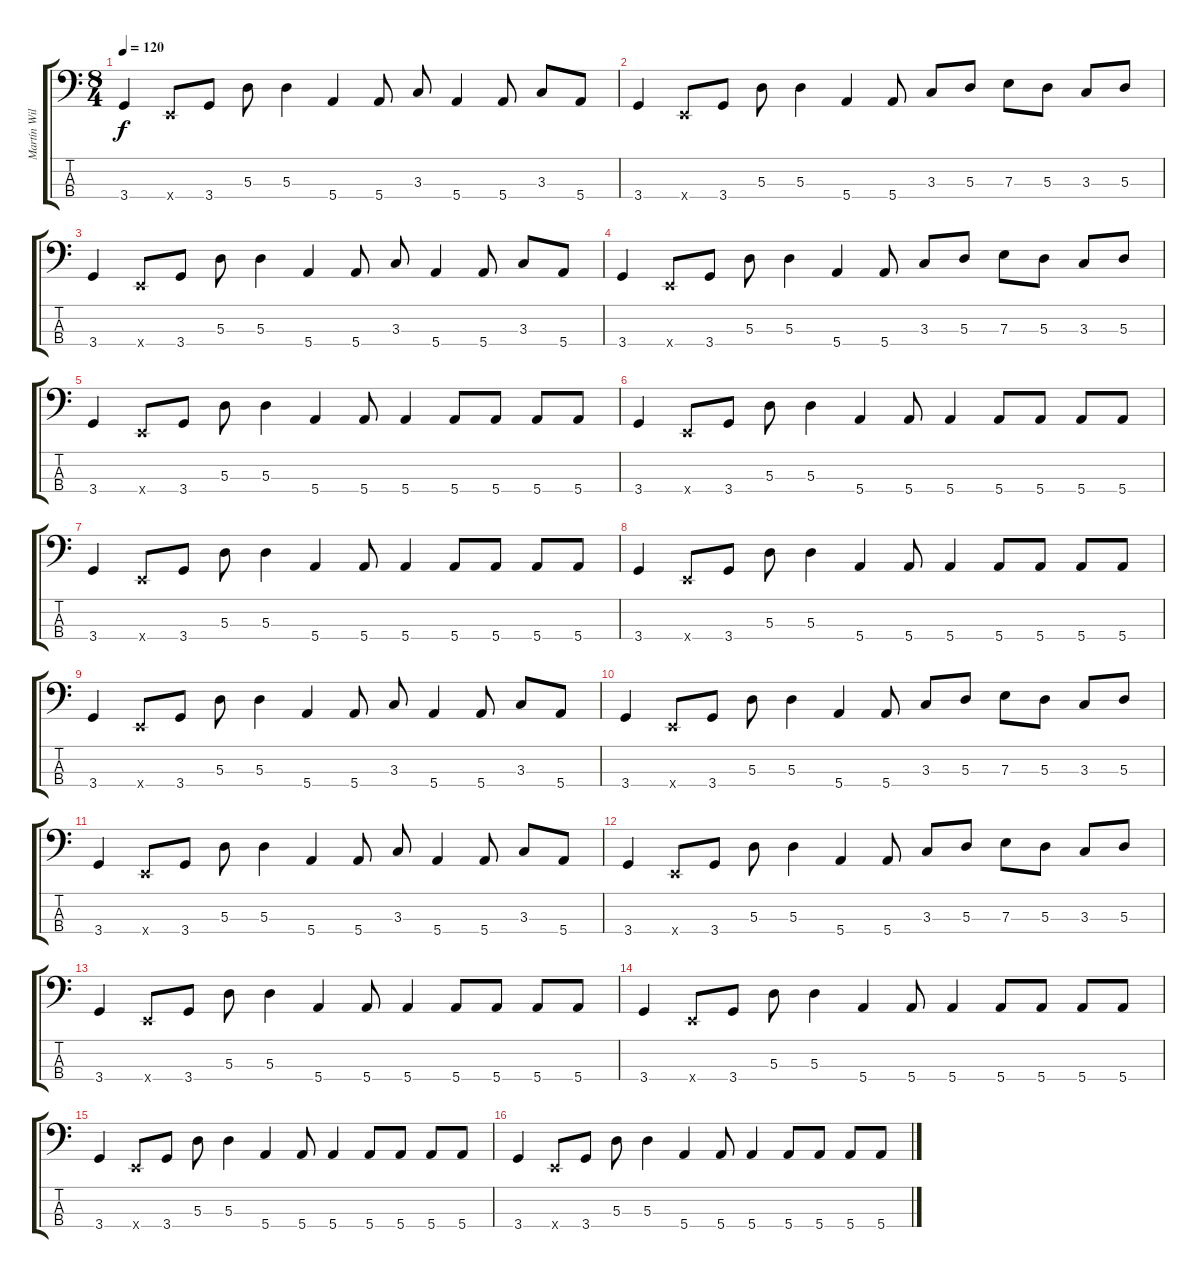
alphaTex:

\track ("Martín Williams - Bass" "Martín Wil") {instrument electricbasspick}
\staff {score tabs}
\tuning (G2 D2 A1 E1) {hide}
\ts (8 4)
\tempo 120
\clef f4
\ks c
3.4.4{dy f} 0.4{x}.8 3.4.8 5.3.8 5.3.4 5.4.4 5.4.8 3.3.8 5.4.4 5.4.8 3.3.8 5.4.8 |
3.4.4 0.4{x}.8 3.4.8 5.3.8 5.3.4 5.4.4 5.4.8 3.3.8 5.3.8 7.3.8 5.3.8 3.3.8 5.3.8 |
3.4.4 0.4{x}.8 3.4.8 5.3.8 5.3.4 5.4.4 5.4.8 3.3.8 5.4.4 5.4.8 3.3.8 5.4.8 |
3.4.4 0.4{x}.8 3.4.8 5.3.8 5.3.4 5.4.4 5.4.8 3.3.8 5.3.8 7.3.8 5.3.8 3.3.8 5.3.8 |
3.4.4 0.4{x}.8 3.4.8 5.3.8 5.3.4 5.4.4 5.4.8 5.4.4 5.4.8 5.4.8 5.4.8 5.4.8 |
3.4.4 0.4{x}.8 3.4.8 5.3.8 5.3.4 5.4.4 5.4.8 5.4.4 5.4.8 5.4.8 5.4.8 5.4.8 |
3.4.4 0.4{x}.8 3.4.8 5.3.8 5.3.4 5.4.4 5.4.8 5.4.4 5.4.8 5.4.8 5.4.8 5.4.8 |
3.4.4 0.4{x}.8 3.4.8 5.3.8 5.3.4 5.4.4 5.4.8 5.4.4 5.4.8 5.4.8 5.4.8 5.4.8 |
3.4.4 0.4{x}.8 3.4.8 5.3.8 5.3.4 5.4.4 5.4.8 3.3.8 5.4.4 5.4.8 3.3.8 5.4.8 |
3.4.4 0.4{x}.8 3.4.8 5.3.8 5.3.4 5.4.4 5.4.8 3.3.8 5.3.8 7.3.8 5.3.8 3.3.8 5.3.8 |
3.4.4 0.4{x}.8 3.4.8 5.3.8 5.3.4 5.4.4 5.4.8 3.3.8 5.4.4 5.4.8 3.3.8 5.4.8 |
3.4.4 0.4{x}.8 3.4.8 5.3.8 5.3.4 5.4.4 5.4.8 3.3.8 5.3.8 7.3.8 5.3.8 3.3.8 5.3.8 |
3.4.4 0.4{x}.8 3.4.8 5.3.8 5.3.4 5.4.4 5.4.8 5.4.4 5.4.8 5.4.8 5.4.8 5.4.8 |
3.4.4 0.4{x}.8 3.4.8 5.3.8 5.3.4 5.4.4 5.4.8 5.4.4 5.4.8 5.4.8 5.4.8 5.4.8 |
3.4.4 0.4{x}.8 3.4.8 5.3.8 5.3.4 5.4.4 5.4.8 5.4.4 5.4.8 5.4.8 5.4.8 5.4.8 |
3.4.4 0.4{x}.8 3.4.8 5.3.8 5.3.4 5.4.4 5.4.8 5.4.4 5.4.8 5.4.8 5.4.8 5.4.8
